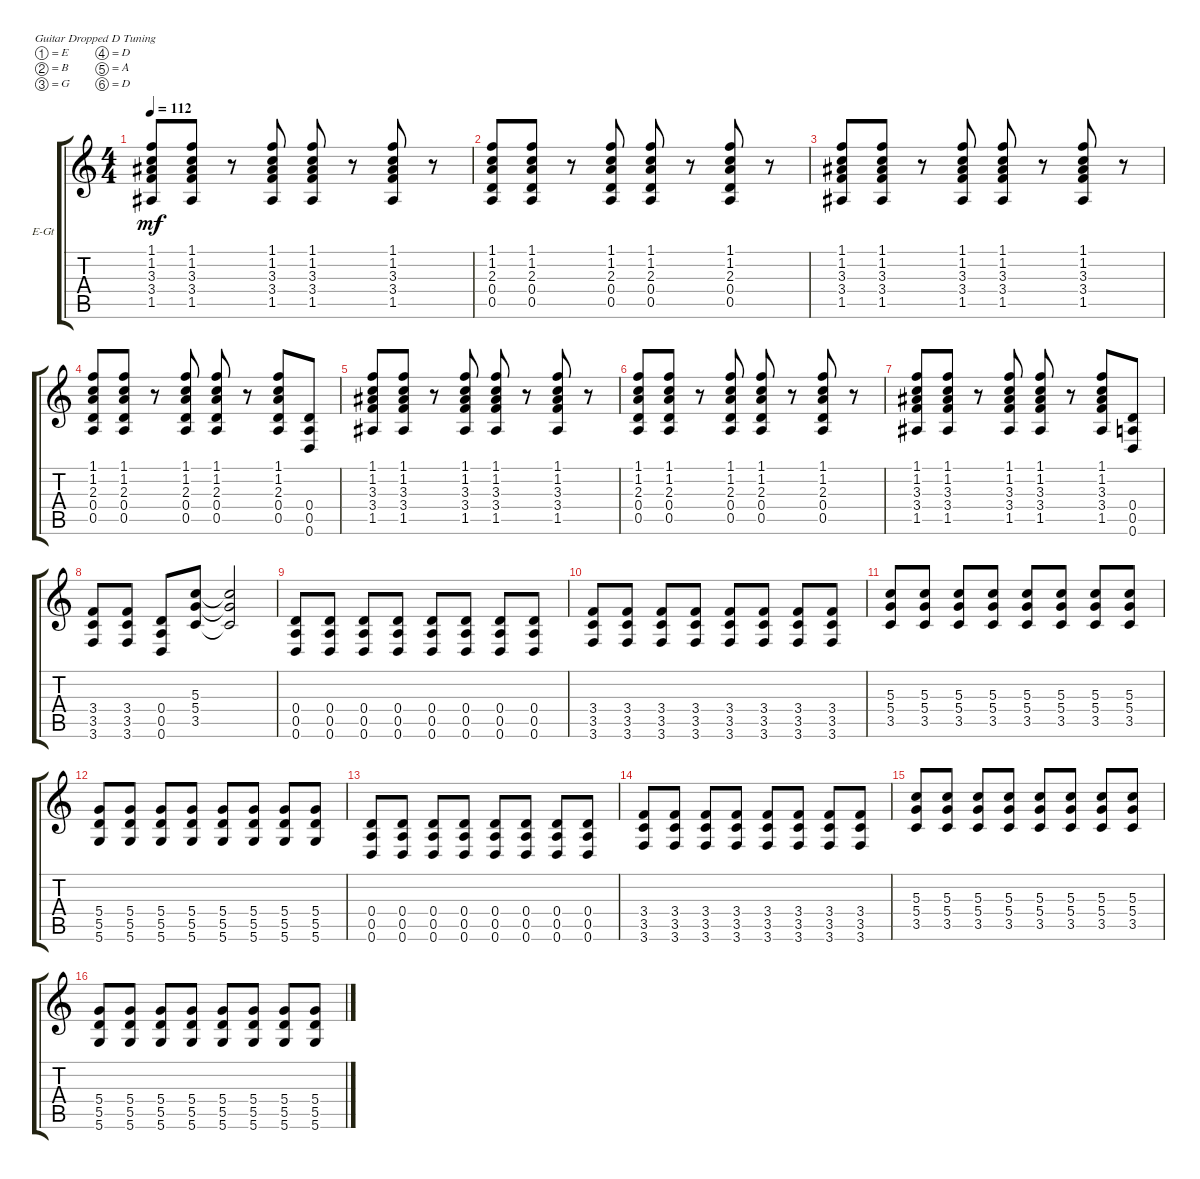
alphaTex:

\defaultSystemsLayout 4
\bracketExtendMode groupsimilarinstruments
\firstSystemTrackNameOrientation horizontal
\otherSystemsTrackNameOrientation horizontal
\track ("Electric Guitar" "E-Gt") {instrument distortionguitar}
\staff {score tabs}
\tuning (E4 B3 G3 D3 A2 D2)
\ts (4 4)
\tempo 112
\clef g2
\ks c
(1.5 3.4 3.3 1.1 1.2).8{dy mf} (1.5 3.4 3.3 1.1 1.2).8 r.8 (1.5 3.4 3.3 1.2 1.1).8 (3.4 1.5 3.3 1.1 1.2).8 r.8 (1.5 3.4 3.3 1.2 1.1).8 r.8 |
(0.5 0.4 2.3 1.1 1.2).8 (0.5 0.4 2.3 1.1 1.2).8 r.8 (0.5 0.4 2.3 1.2 1.1).8 (0.4 0.5 2.3 1.1 1.2).8 r.8 (0.5 0.4 2.3 1.2 1.1).8 r.8 |
(1.5 3.4 3.3 1.1 1.2).8 (1.5 3.4 3.3 1.1 1.2).8 r.8 (1.5 3.4 3.3 1.2 1.1).8 (3.4 1.5 3.3 1.1 1.2).8 r.8 (1.5 3.4 3.3 1.2 1.1).8 r.8 |
(0.5 0.4 2.3 1.1 1.2).8 (0.5 0.4 2.3 1.1 1.2).8 r.8 (0.5 0.4 2.3 1.2 1.1).8 (0.4 0.5 2.3 1.1 1.2).8 r.8 (0.5 0.4 2.3 1.2 1.1).8 (0.6 0.5 0.4).8 |
(1.5 3.4 3.3 1.1 1.2).8 (1.5 3.4 3.3 1.1 1.2).8 r.8 (1.5 3.4 3.3 1.2 1.1).8 (3.4 1.5 3.3 1.1 1.2).8 r.8 (1.5 3.4 3.3 1.2 1.1).8 r.8 |
(0.5 0.4 2.3 1.1 1.2).8 (0.5 0.4 2.3 1.1 1.2).8 r.8 (0.5 0.4 2.3 1.2 1.1).8 (0.4 0.5 2.3 1.1 1.2).8 r.8 (0.5 0.4 2.3 1.2 1.1).8 r.8 |
(1.5 3.4 3.3 1.1 1.2).8 (1.5 3.4 3.3 1.1 1.2).8 r.8 (1.5 3.4 3.3 1.2 1.1).8 (3.4 1.5 3.3 1.1 1.2).8 r.8 (1.5 3.4 3.3 1.2 1.1).8 (0.6 0.5 0.4).8 |
(3.6 3.5 3.4).8 (3.4 3.5 3.6).8 (0.6 0.5 0.4).8 (5.4 3.5 5.3).8 (5.4{t} 3.5{t} 5.3{t}).2 |
(0.6 0.5 0.4).8 (0.6 0.5 0.4).8 (0.6 0.5 0.4).8 (0.6 0.5 0.4).8 (0.6 0.5 0.4).8 (0.6 0.5 0.4).8 (0.6 0.5 0.4).8 (0.6 0.5 0.4).8 |
(3.6 3.5 3.4).8 (3.4 3.5 3.6).8 (3.4 3.5 3.6).8 (3.4 3.5 3.6).8 (3.4 3.5 3.6).8 (3.4 3.5 3.6).8 (3.4 3.5 3.6).8 (3.4 3.5 3.6).8 |
(3.5 5.4 5.3).8 (3.5 5.4 5.3).8 (3.5 5.4 5.3).8 (3.5 5.4 5.3).8 (3.5 5.4 5.3).8 (3.5 5.4 5.3).8 (3.5 5.4 5.3).8 (3.5 5.4 5.3).8 |
(5.6 5.5 5.4).8 (5.6 5.5 5.4).8 (5.6 5.5 5.4).8 (5.6 5.5 5.4).8 (5.6 5.5 5.4).8 (5.6 5.5 5.4).8 (5.6 5.5 5.4).8 (5.6 5.5 5.4).8 |
(0.6 0.5 0.4).8 (0.6 0.5 0.4).8 (0.6 0.5 0.4).8 (0.6 0.5 0.4).8 (0.6 0.5 0.4).8 (0.6 0.5 0.4).8 (0.6 0.5 0.4).8 (0.6 0.5 0.4).8 |
(3.6 3.5 3.4).8 (3.4 3.5 3.6).8 (3.4 3.5 3.6).8 (3.4 3.5 3.6).8 (3.4 3.5 3.6).8 (3.4 3.5 3.6).8 (3.4 3.5 3.6).8 (3.4 3.5 3.6).8 |
(3.5 5.4 5.3).8 (3.5 5.4 5.3).8 (3.5 5.4 5.3).8 (3.5 5.4 5.3).8 (3.5 5.4 5.3).8 (3.5 5.4 5.3).8 (3.5 5.4 5.3).8 (3.5 5.4 5.3).8 |
(5.6 5.5 5.4).8 (5.6 5.5 5.4).8 (5.6 5.5 5.4).8 (5.6 5.5 5.4).8 (5.6 5.5 5.4).8 (5.6 5.5 5.4).8 (5.6 5.5 5.4).8 (5.6 5.5 5.4).8
